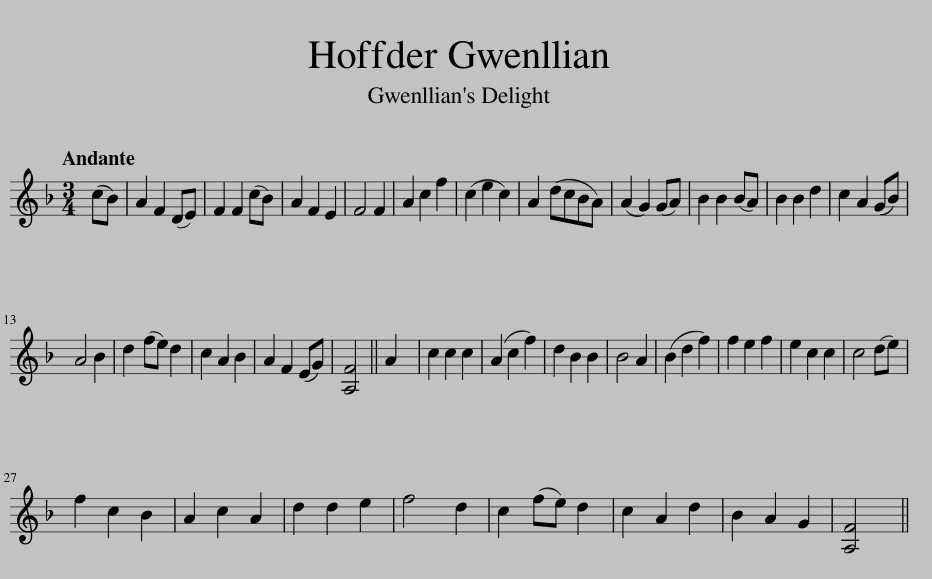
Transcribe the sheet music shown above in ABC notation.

X:1
L:1/8
Q:1/4=88
M:3/4
I:linebreak $
K:F
V:1 treble
V:1
 (cB) | A2 F2 (DE) | F2 F2 (cB) | A2 F2 E2 | F4 F2 | %5
 A2 c2 f2 | (c2 e2 c2) | A2 (dcBA) | (A2 G2) (GA) | B2 B2 (BA) | %10
 B2 B2 d2 | c2 A2 (GB) |$ A4 B2 | d2 (fe) d2 | c2 A2 B2 | %15
 A2 F2 (EG) | [A,F]4 || A2 | c2 c2 c2 | (A2 c2 f2) | %20
 d2 B2 B2 | B4 A2 | (B2 d2 f2) | f2 e2 f2 | e2 c2 c2 | %25
 c4 (de) |$ f2 c2 B2 | A2 c2 A2 | d2 d2 e2 | f4 d2 | %30
 c2 (fe) d2 | c2 A2 d2 | B2 A2 G2 | [A,F]4 || %34
